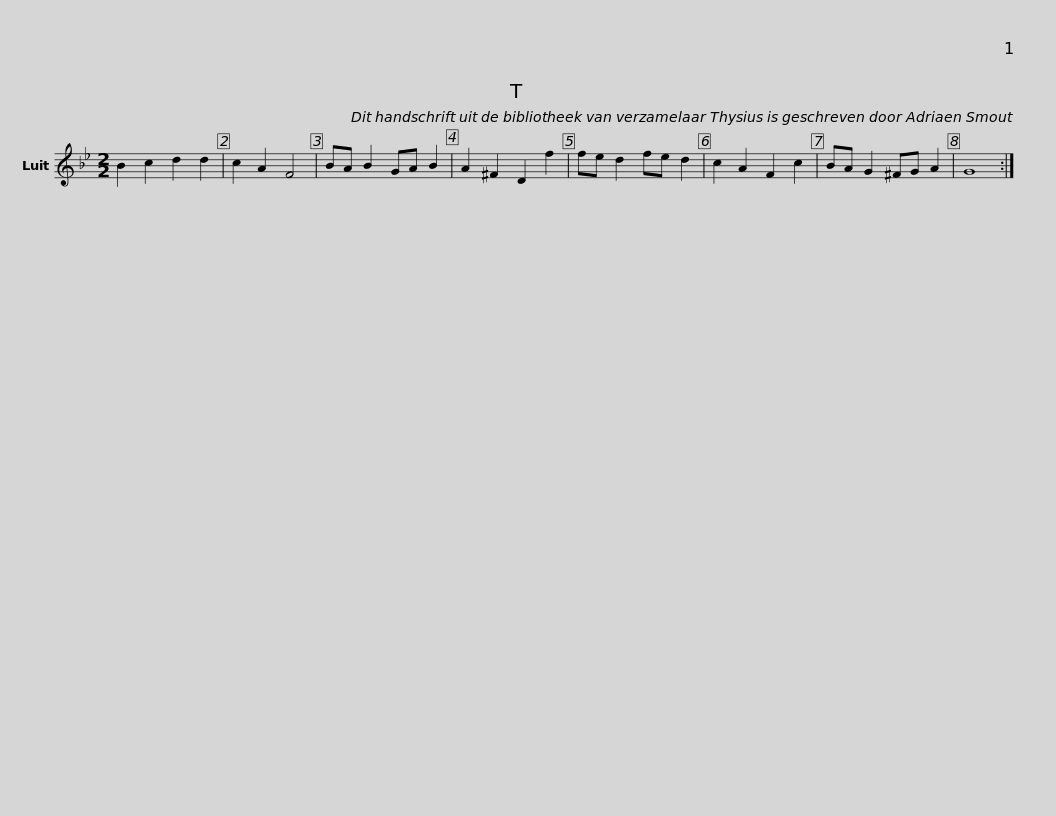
X:1
L:1/8
M:2/2
I:linebreak $
K:Bb
U:s=!stemless!
V:1 treble
V:1
 B2 c2 d2 d2 | c2 A2 F4 | BA B2 GA B2 | A2 ^F2 D2 f2 | fe d2 fe d2 | %5
 c2 A2 F2 c2 | BA G2 ^FG A2 | sG8 :| %8
